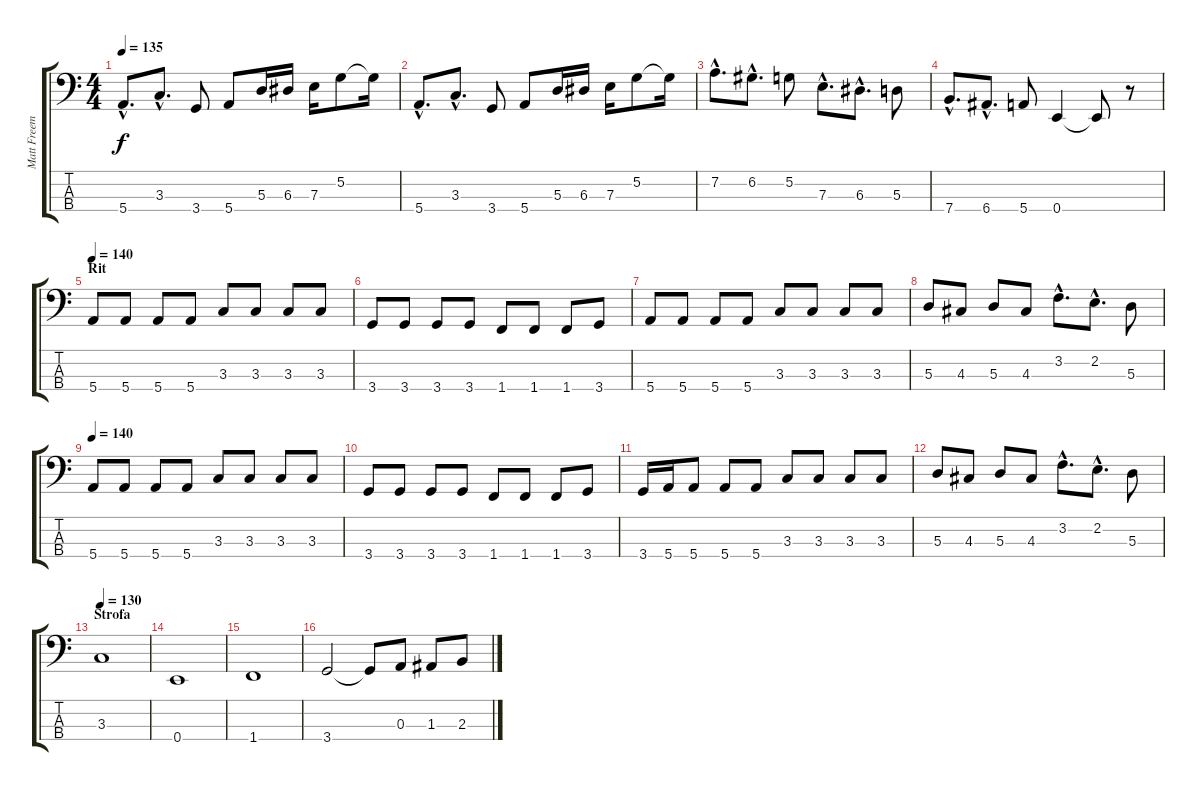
\track ("Matt Freeman (Bass Guitar)" "Matt Freem") {instrument electricbasspick}
\staff {score tabs}
\tuning (G2 D2 A1 E1) {hide}
\ts (4 4)
\tempo 135
\clef f4
\ks c
5.4{hac}.8{d dy f instrument electricbasspick} 3.3{hac}.8{d} 3.4.8 5.4.8 5.3.16 6.3.16 7.3.16 5.2.8 5.2{t}.16 |
5.4{hac}.8{d} 3.3{hac}.8{d} 3.4.8 5.4.8 5.3.16 6.3.16 7.3.16 5.2.8 5.2{t}.16 |
7.2{hac}.8{d} 6.2{hac}.8{d} 5.2.8 7.3{hac}.8{d} 6.3{hac}.8{d} 5.3.8 |
7.4{hac}.8{d} 6.4{hac}.8{d} 5.4.8 0.4.4 0.4{t}.8 r.8 |
\section ("" "Rit")
\tempo 140
5.4.8 5.4.8 5.4.8 5.4.8 3.3.8 3.3.8 3.3.8 3.3.8 |
3.4.8 3.4.8 3.4.8 3.4.8 1.4.8 1.4.8 1.4.8 3.4.8 |
5.4.8 5.4.8 5.4.8 5.4.8 3.3.8 3.3.8 3.3.8 3.3.8 |
5.3.8 4.3.8 5.3.8 4.3.8 3.2{hac}.8{d} 2.2{hac}.8{d} 5.3.8 |
\tempo 140
5.4.8 5.4.8 5.4.8 5.4.8 3.3.8 3.3.8 3.3.8 3.3.8 |
3.4.8 3.4.8 3.4.8 3.4.8 1.4.8 1.4.8 1.4.8 3.4.8 |
3.4.16 5.4.16 5.4.8 5.4.8 5.4.8 3.3.8 3.3.8 3.3.8 3.3.8 |
5.3.8 4.3.8 5.3.8 4.3.8 3.2{hac}.8{d} 2.2{hac}.8{d} 5.3.8 |
\section ("" "Strofa")
\tempo 130
3.3.1 |
0.4.1 |
1.4.1 |
3.4.2 3.4{t}.8 0.3.8 1.3.8 2.3.8
